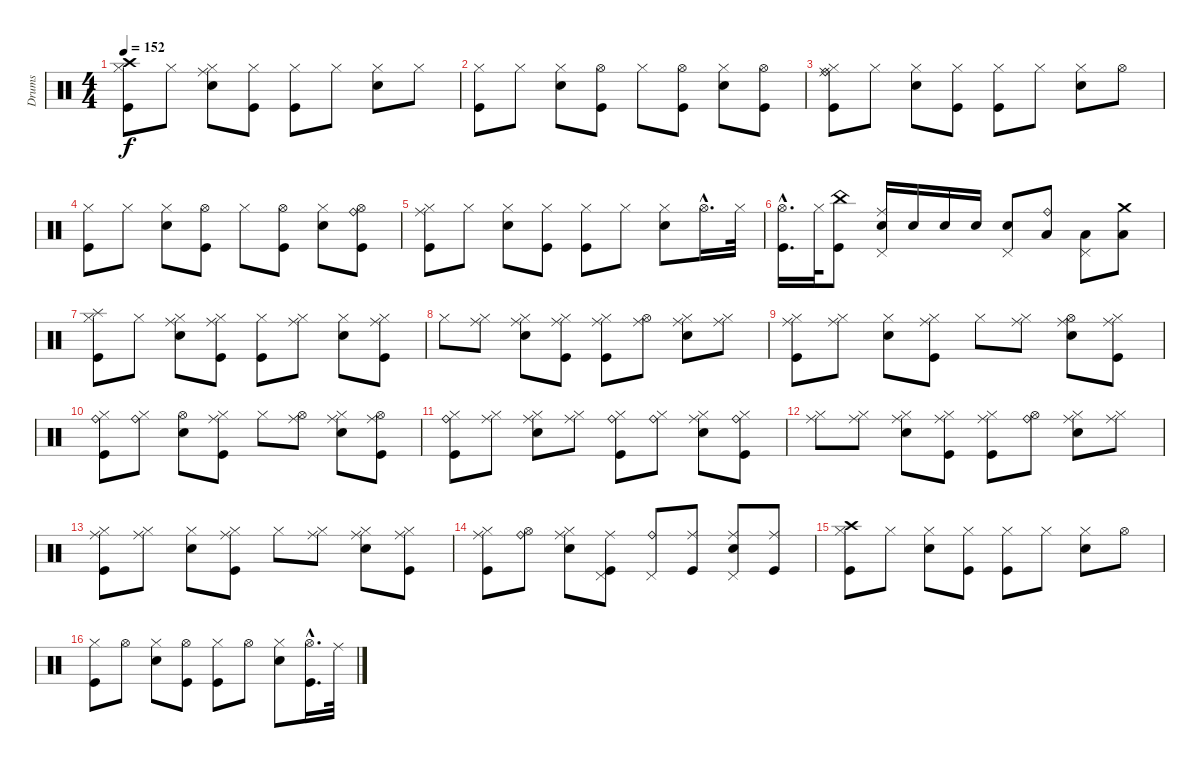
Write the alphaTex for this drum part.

\track ("Drums" "Drums") {instrument percussion}
\staff {score}
\articulation defaults
\ts (4 4)
\tempo 152
\clef neutral
\ks c
("Hi-Hat (closed)" "Crash high (hit)" "Kick (hit)").8{dy f} "Hi-Hat (closed)".8 ("Snare (hit) 2" "Hi-Hat (closed)" "Ride (middle)").8 ("Kick (hit)" "Hi-Hat (closed)").8 ("Kick (hit)" "Hi-Hat (closed)").8 "Hi-Hat (closed)".8 ("Snare (hit) 2" "Hi-Hat (closed)").8 "Hi-Hat (closed)".8 |
("Kick (hit)" "Hi-Hat (closed)").8 "Hi-Hat (closed)".8 ("Snare (hit) 2" "Hi-Hat (closed)").8 ("Kick (hit)" "Hi-Hat (open)").8 "Hi-Hat (closed)".8 ("Kick (hit)" "Hi-Hat (open)").8 ("Snare (hit) 2" "Hi-Hat (closed)").8 ("Kick (hit)" "Hi-Hat (open)").8 |
("Kick (hit)" "Hi-Hat (closed)" "Ride (middle)" "Ride (bell)").8 "Hi-Hat (closed)".8 ("Snare (hit) 2" "Hi-Hat (closed)").8 ("Kick (hit)" "Hi-Hat (closed)").8 ("Kick (hit)" "Hi-Hat (closed)").8 "Hi-Hat (closed)".8 ("Snare (hit) 2" "Hi-Hat (closed)").8 "Hi-Hat (open)".8 |
("Kick (hit)" "Hi-Hat (closed)").8 "Hi-Hat (closed)".8 ("Snare (hit) 2" "Hi-Hat (closed)").8 ("Kick (hit)" "Hi-Hat (open)").8 "Hi-Hat (closed)".8 ("Kick (hit)" "Hi-Hat (open)").8 ("Snare (hit) 2" "Hi-Hat (closed)").8 ("Ride (bell)" "Kick (hit)" "Hi-Hat (open)").8 |
("Hi-Hat (closed)" "Ride (middle)" "Kick (hit)").8 "Hi-Hat (closed)".8 ("Snare (hit) 2" "Hi-Hat (closed)").8 ("Kick (hit)" "Hi-Hat (closed)").8 ("Kick (hit)" "Hi-Hat (closed)").8 "Hi-Hat (closed)".8 ("Snare (hit) 2" "Hi-Hat (closed)").8 "Hi-Hat (open)"{hac}.16{d} "Hi-Hat (closed)".32 |
("Kick (hit)"{hac} "Hi-Hat (open)"{hac}).16{d} "Hi-Hat (closed)".32 ("Kick (hit)" "China (hit)").8 ("Snare (hit) 2" "Pedal Hi-Hat (hit)" "Ride (middle)").16 "Snare (hit) 2".16 "Snare (hit) 2".16 "Snare (hit) 2".16 ("Snare (hit) 2" "Pedal Hi-Hat (hit)").8 ("Low Tom (hit)" "Ride (bell)").8 ("Low Floor Tom (hit)" "Pedal Hi-Hat (hit)").8 ("Low Floor Tom (hit)" "Crash medium (hit)").8 |
("Kick (hit)" "Hi-Hat (closed)" "Splash (hit)").8 "Hi-Hat (closed)".8 ("Snare (hit) 2" "Hi-Hat (closed)" "Ride (middle)").8 ("Kick (hit)" "Hi-Hat (closed)" "Ride (middle)").8 ("Kick (hit)" "Hi-Hat (closed)").8 ("Hi-Hat (closed)" "Ride (middle)").8 ("Snare (hit) 2" "Hi-Hat (closed)").8 ("Kick (hit)" "Hi-Hat (closed)" "Ride (middle)").8 |
"Hi-Hat (closed)".8 ("Hi-Hat (closed)" "Ride (middle)").8 ("Snare (hit) 2" "Hi-Hat (closed)" "Ride (middle)").8 ("Kick (hit)" "Hi-Hat (closed)" "Ride (middle)").8 ("Kick (hit)" "Hi-Hat (closed)" "Ride (middle)").8 ("Hi-Hat (open)" "Ride (middle)").8 ("Snare (hit) 2" "Hi-Hat (closed)" "Ride (middle)").8 ("Hi-Hat (closed)" "Ride (middle)").8 |
("Kick (hit)" "Hi-Hat (closed)" "Ride (middle)").8 ("Hi-Hat (closed)" "Ride (middle)").8 ("Snare (hit) 2" "Hi-Hat (closed)").8 ("Kick (hit)" "Hi-Hat (closed)" "Ride (middle)").8 "Hi-Hat (closed)".8 ("Hi-Hat (closed)" "Ride (middle)").8 ("Snare (hit) 2" "Hi-Hat (open)" "Ride (middle)").8 ("Kick (hit)" "Hi-Hat (closed)" "Ride (middle)").8 |
("Kick (hit)" "Hi-Hat (closed)" "Ride (bell)").8 ("Hi-Hat (closed)" "Ride (bell)").8 ("Snare (hit) 2" "Hi-Hat (open)").8 ("Ride (middle)" "Kick (hit)" "Hi-Hat (closed)").8 "Hi-Hat (closed)".8 ("Hi-Hat (open)" "Ride (middle)").8 ("Snare (hit) 2" "Hi-Hat (closed)" "Ride (middle)").8 ("Kick (hit)" "Hi-Hat (open)" "Ride (middle)").8 |
("Ride (bell)" "Kick (hit)" "Hi-Hat (closed)").8 ("Hi-Hat (closed)" "Ride (middle)").8 ("Snare (hit) 2" "Hi-Hat (closed)" "Ride (middle)").8 ("Hi-Hat (closed)" "Ride (middle)").8 ("Hi-Hat (closed)" "Ride (bell)" "Kick (hit)").8 ("Hi-Hat (closed)" "Ride (bell)").8 ("Snare (hit) 2" "Hi-Hat (closed)" "Ride (middle)").8 ("Kick (hit)" "Hi-Hat (closed)" "Ride (bell)").8 |
("Hi-Hat (closed)" "Ride (middle)").8 ("Hi-Hat (closed)" "Ride (middle)").8 ("Snare (hit) 2" "Hi-Hat (closed)" "Ride (middle)").8 ("Ride (middle)" "Kick (hit)" "Hi-Hat (closed)").8 ("Kick (hit)" "Hi-Hat (closed)" "Ride (middle)").8 ("Hi-Hat (open)" "Ride (bell)").8 ("Ride (middle)" "Snare (hit) 2" "Hi-Hat (closed)").8 ("Hi-Hat (closed)" "Ride (middle)").8 |
("Kick (hit)" "Hi-Hat (closed)" "Ride (middle)").8 ("Hi-Hat (closed)" "Ride (middle)").8 ("Snare (hit) 2" "Hi-Hat (closed)").8 ("Kick (hit)" "Hi-Hat (closed)" "Ride (middle)").8 "Hi-Hat (closed)".8 ("Hi-Hat (closed)" "Ride (middle)").8 ("Snare (hit) 2" "Hi-Hat (closed)" "Ride (middle)").8 ("Hi-Hat (closed)" "Ride (middle)" "Kick (hit)").8 |
("Kick (hit)" "Hi-Hat (closed)" "Ride (middle)").8 ("Hi-Hat (open)" "Ride (bell)").8 ("Hi-Hat (closed)" "Ride (middle)" "Snare (hit) 2").8 ("Kick (hit)" "Pedal Hi-Hat (hit)" "Ride (middle)").8 ("Pedal Hi-Hat (hit)" "Ride (bell)").8 ("Kick (hit)" "Ride (middle)").8 ("Snare (hit) 2" "Pedal Hi-Hat (hit)" "Ride (middle)").8 ("Kick (hit)" "Ride (middle)").8 |
("Kick (hit)" "Hi-Hat (closed)" "Crash high (hit)").8 "Hi-Hat (closed)".8 ("Snare (hit) 2" "Hi-Hat (closed)").8 ("Kick (hit)" "Hi-Hat (closed)").8 ("Kick (hit)" "Hi-Hat (closed)").8 "Hi-Hat (closed)".8 ("Snare (hit) 2" "Hi-Hat (closed)").8 "Hi-Hat (open)".8 |
("Kick (hit)" "Hi-Hat (closed)").8 "Hi-Hat (open)".8 ("Snare (hit) 2" "Hi-Hat (closed)").8 ("Kick (hit)" "Hi-Hat (open)").8 ("Kick (hit)" "Hi-Hat (closed)").8 "Hi-Hat (open)".8 ("Snare (hit) 2" "Hi-Hat (closed)").8 ("Kick (hit)"{hac} "Hi-Hat (open)"{hac}).16{d} "Ride (middle)".32
